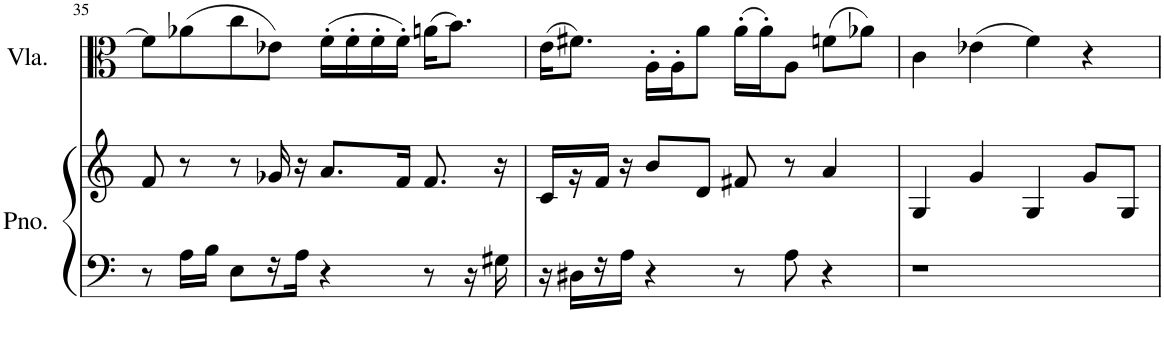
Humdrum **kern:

**kern	**kern	**kern
*part2	*part2	*part1
*staff3	*staff2	*staff1
*I"Piano	*	*I"Viola
*I'Pno.	*	*I'Vla.
!!LO:PB:g=z
*clefF4	*clefG2	*clefC3
*k[]	*k[]	*k[]
*M4/4	*M4/4	*M4/4
=35	=35	=35
8r	8f/	8f\L]
16A\LL	8r	(8a-X\
16B\JJ	.	.
8E\L	8r	8cc\
16r	16g-X/	8e-X\J)
16A\JJ	16r	.
4r	8.a/L	(16f'\LL
.	.	16f'\
.	.	16f'\
.	16f/Jk	16f'\JJ)
8r	8.f/	(16an\KL
.	.	8.b\J)
16r	.	.
16G#X\	16r	.
=36	=36	=36
16r	16c/LL	(16e\KL
16D#X\LL	16r	8.f#X\J)
16r	16f/JJ	.
16A\JJ	16r	.
4r	8b/L	16A'\LL
.	.	16A'\J
.	8d/J	8a\J
8r	8f#X/	(16a'\LL
.	.	16a'\J)
8A\	8r	8A\J
4r	4a/	(8fn\L
.	.	8a-X\J)
=37	=37	=37
1r	4G/	4c\
.	4g/	(4e-X\
.	4G/	4f\)
.	8g/L	4r
.	8G/J	.
=	=	=
*-	*-	*-
